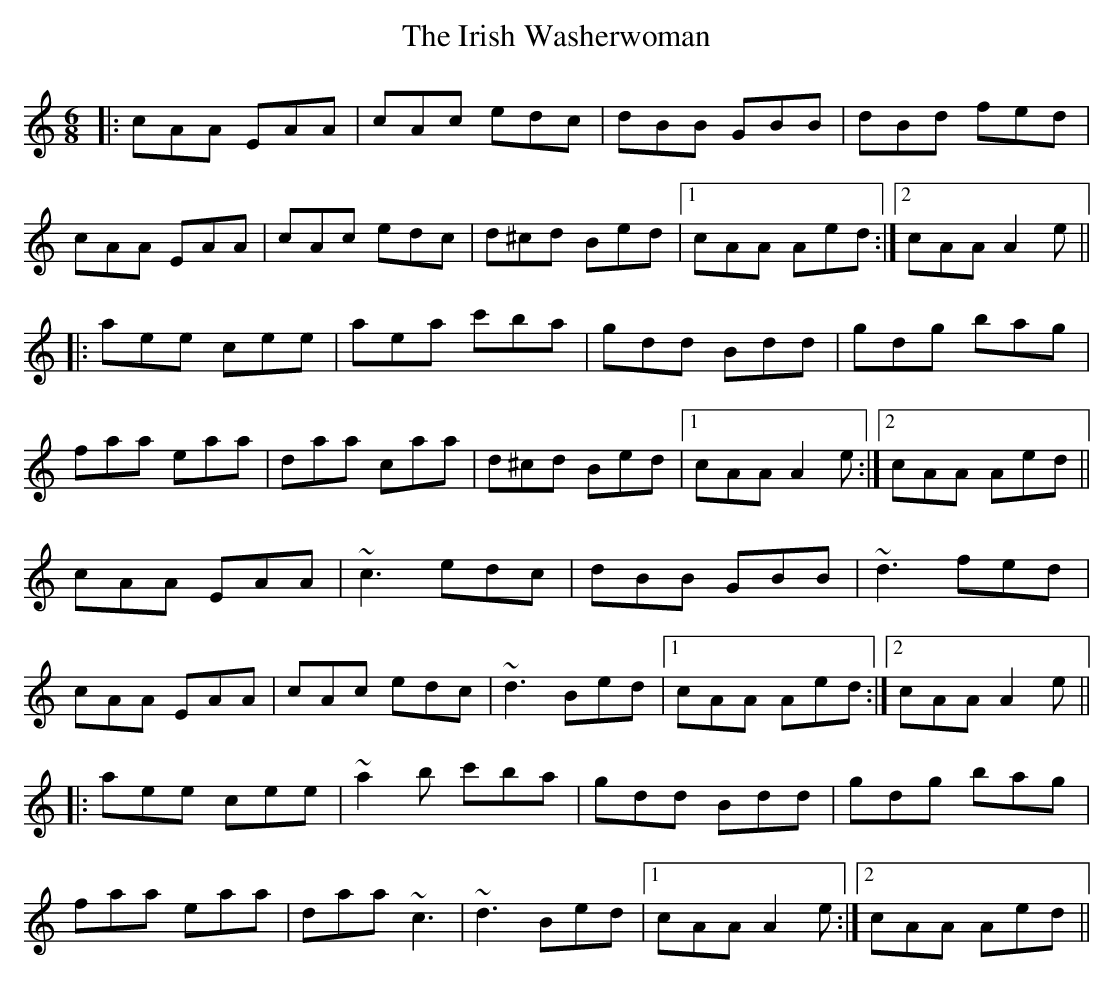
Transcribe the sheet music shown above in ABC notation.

X:1
T: The Irish Washerwoman
M: 6/8
L: 1/8
K: Amin
|:cAA EAA|cAc edc|dBB GBB|dBd fed|
cAA EAA|cAc edc|d^cd Bed|1 cAA Aed:|2 cAA A2e||
|:aee cee|aea c'ba|gdd Bdd|gdg bag|
faa eaa|daa caa|d^cd Bed|1 cAA A2e:|2 cAA Aed||
cAA EAA|~c3 edc|dBB GBB|~d3 fed|
cAA EAA|cAc edc|~d3 Bed|1 cAA Aed:|2 cAA A2e||
|:aee cee|~a2b c'ba|gdd Bdd|gdg bag|
faa eaa|daa ~c3|~d3 Bed|1 cAA A2e:|2 cAA Aed||
